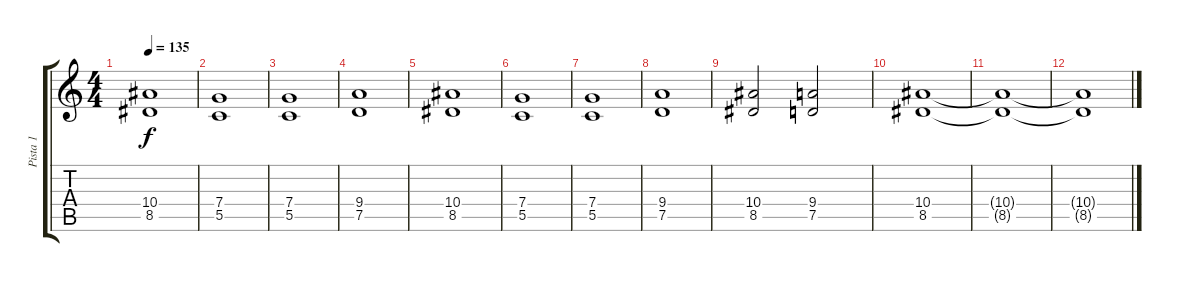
\track ("Pista 1" "Pista 1") {instrument distortionguitar}
\staff {score tabs}
\tuning (D4 A3 F3 C3 G2 C2) {hide}
\ts (4 4)
\tempo 135
\clef g2
\ks c
(10.4 8.5).1{dy f} |
(7.4 5.5).1 |
(7.4 5.5).1 |
(9.4 7.5).1 |
(10.4 8.5).1 |
(7.4 5.5).1 |
(7.4 5.5).1 |
(9.4 7.5).1 |
(10.4 8.5).2 (9.4 7.5).2 |
(10.4 8.5).1{volume 5} |
(10.4{t} 8.5{t}).1 |
(10.4{t} 8.5{t}).1
